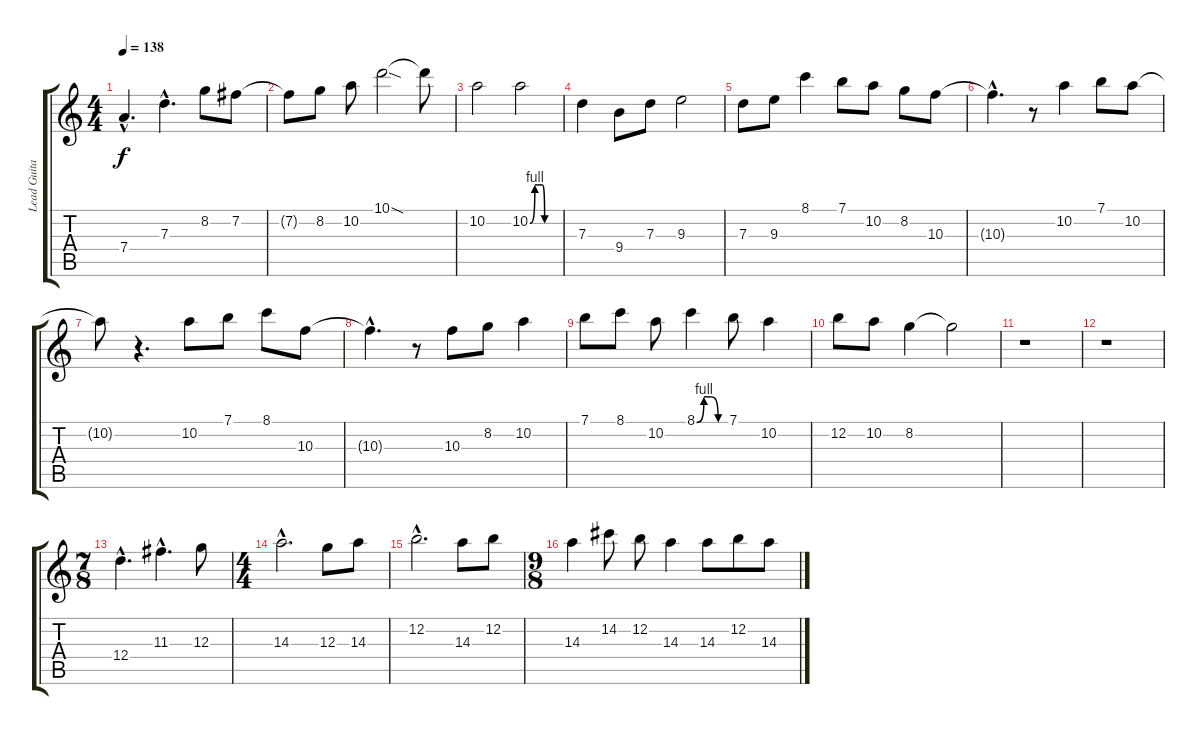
\track ("Lead Guitar 1" "Lead Guita") {instrument distortionguitar}
\staff {score tabs}
\tuning (E4 B3 G3 D3 A2 E2) {hide}
\ts (4 4)
\tempo 138
\clef g2
\ks c
7.4{hac}.4{d dy f} 7.3{hac}.4{d} 8.2.8 7.2.8 |
7.2{t}.8 8.2.8 10.2.8 10.1{sod}.2 10.1{t}.8 |
10.2.2 10.2{be (custom 0 0 10 4 15 4 25 4 30 0 45 0 60 0)}.2 |
7.3.4 9.4.8 7.3.8 9.3.2 |
7.3.8 9.3.8 8.1.4 7.1.8 10.2.8 8.2.8 10.3.8 |
10.3{hac t}.4{d} r.8 10.2.4 7.1.8 10.2.8 |
10.2{t}.8 r.4{d} 10.2.8 7.1.8 8.1.8 10.3.8 |
10.3{hac t}.4{d} r.8 10.3.8 8.2.8 10.2.4 |
7.1.8 8.1.8 10.2.8 8.1{be (custom 0 0 15 4 30 4 45 0 60 0)}.4 7.1.8 10.2.4 |
12.2.8 10.2.8 8.2.4 8.2{t}.2 |
r.1 |
r.1 |
\ts (7 8)
\section ("" "")
12.4{hac}.4{d} 11.3{hac}.4{d} 12.3.8 |
\ts (4 4)
14.3{hac}.2{d} 12.3.8 14.3.8 |
12.2{hac}.2{d} 14.3.8 12.2.8 |
\ts (9 8)
14.3.4 14.2.8 12.2.8 14.3.4 14.3.8 12.2.8 14.3.8
